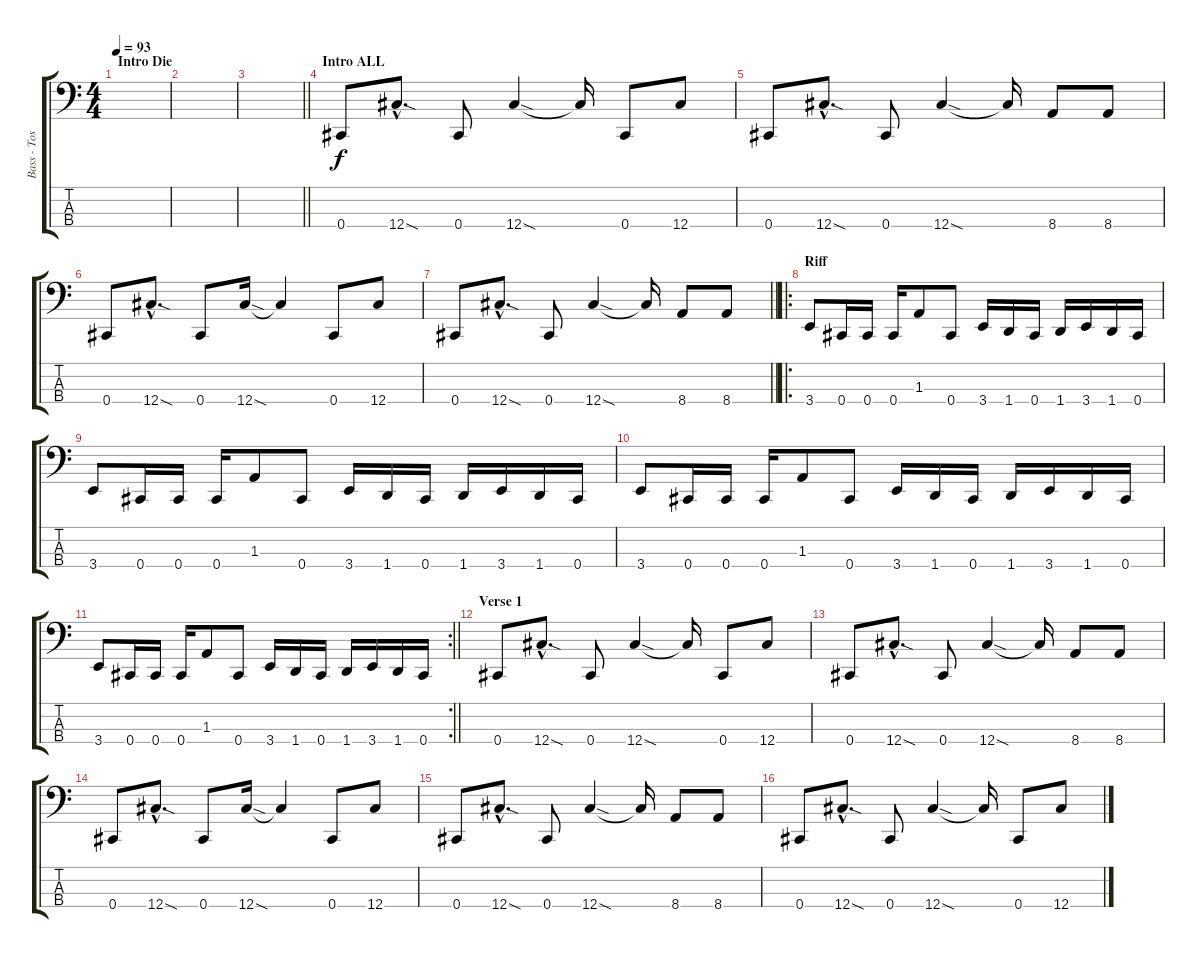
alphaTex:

\track ("Bass - Toshiya" "Bass - Tos") {instrument electricbasspick}
\staff {score tabs}
\tuning (Gb2 Db2 Ab1 Db1) {hide}
\ts (4 4)
\section ("" "Intro Die")
\tempo 93
\clef f4
\ks c
|
|
\barLineRight lightlight
|
\section ("" "Intro ALL")
0.4.8 12.4{sod hac}.8{d} 0.4.8 12.4{sod}.4 12.4{t}.16 0.4.8 12.4.8 |
0.4.8 12.4{sod hac}.8{d} 0.4.8 12.4{sod}.4 12.4{t}.16 8.4.8 8.4.8 |
0.4.8 12.4{sod hac}.8{d} 0.4.8 12.4{sod}.16 12.4{t}.4 0.4.8 12.4.8 |
\barLineRight lightlight
0.4.8 12.4{sod hac}.8{d} 0.4.8 12.4{sod}.4 12.4{t}.16 8.4.8 8.4.8 |
\ro
\section ("" "Riff")
3.4.8 0.4.16 0.4.16 0.4.16 1.3.8 0.4.8 3.4.16 1.4.16 0.4.16 1.4.16 3.4.16 1.4.16 0.4.16 |
3.4.8 0.4.16 0.4.16 0.4.16 1.3.8 0.4.8 3.4.16 1.4.16 0.4.16 1.4.16 3.4.16 1.4.16 0.4.16 |
3.4.8 0.4.16 0.4.16 0.4.16 1.3.8 0.4.8 3.4.16 1.4.16 0.4.16 1.4.16 3.4.16 1.4.16 0.4.16 |
\rc 2
\barLineRight lightlight
3.4.8 0.4.16 0.4.16 0.4.16 1.3.8 0.4.8 3.4.16 1.4.16 0.4.16 1.4.16 3.4.16 1.4.16 0.4.16 |
\section ("" "Verse 1")
0.4.8 12.4{sod hac}.8{d} 0.4.8 12.4{sod}.4 12.4{t}.16 0.4.8 12.4.8 |
0.4.8 12.4{sod hac}.8{d} 0.4.8 12.4{sod}.4 12.4{t}.16 8.4.8 8.4.8 |
0.4.8 12.4{sod hac}.8{d} 0.4.8 12.4{sod}.16 12.4{t}.4 0.4.8 12.4.8 |
0.4.8 12.4{sod hac}.8{d} 0.4.8 12.4{sod}.4 12.4{t}.16 8.4.8 8.4.8 |
0.4.8 12.4{sod hac}.8{d} 0.4.8 12.4{sod}.4 12.4{t}.16 0.4.8 12.4.8
